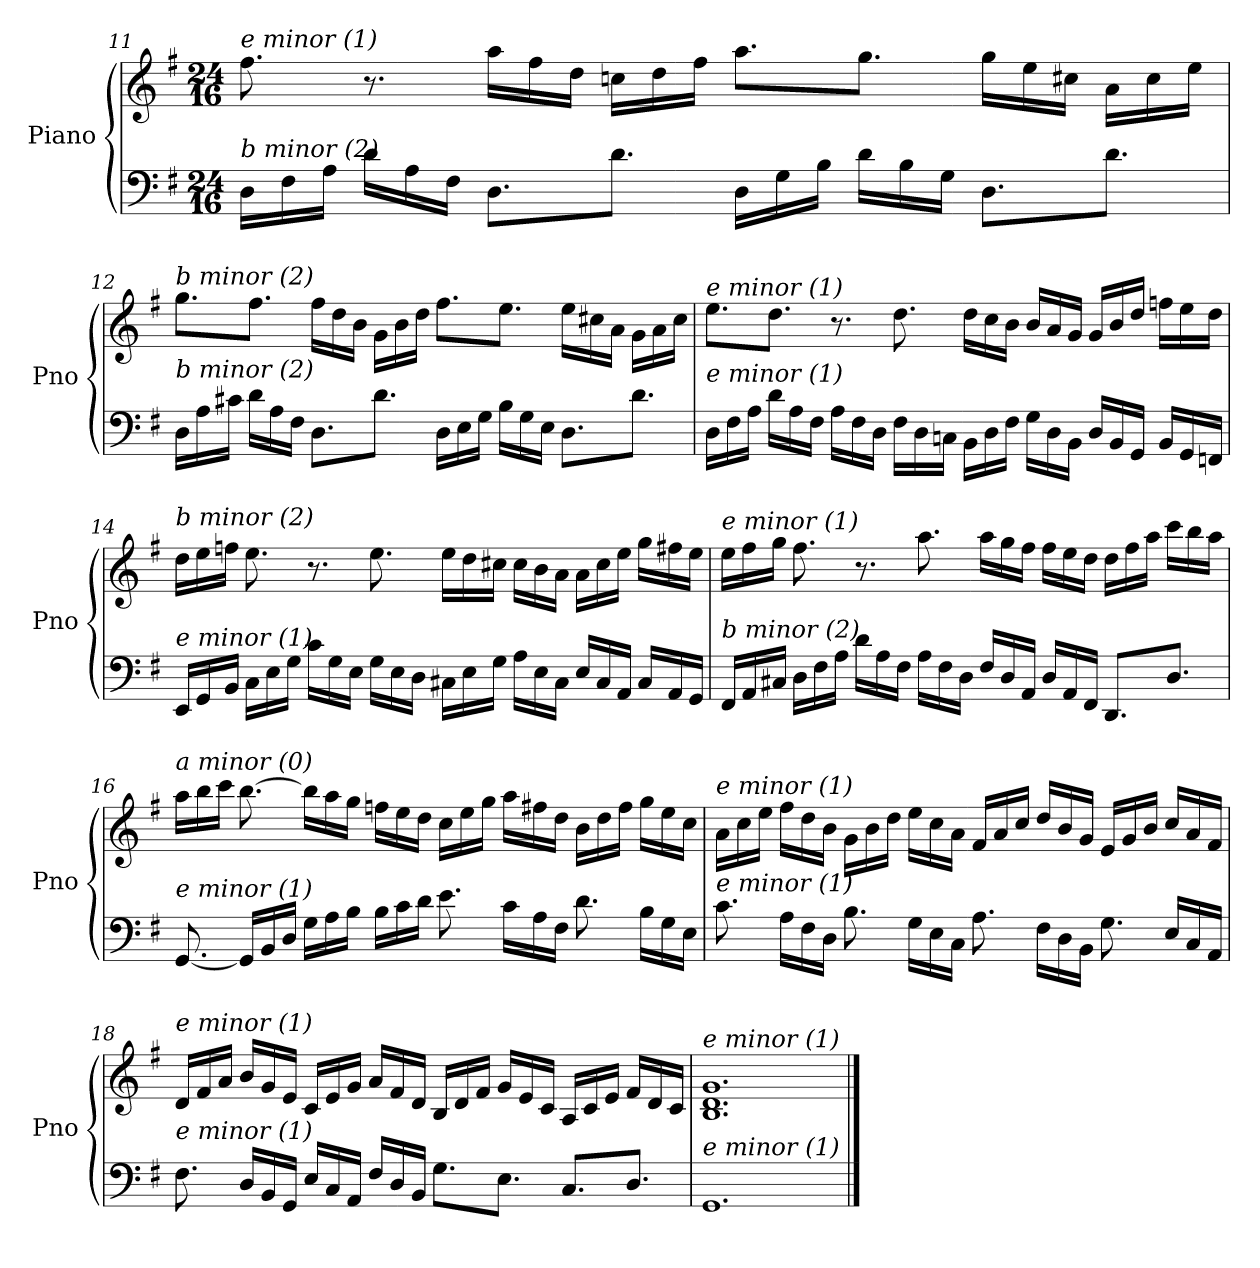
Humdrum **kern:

**kern	**kern
*part1	*part1
*staff2	*staff1
*I"Piano	*
*I'Pno	*
!!LO:PB:g=z
*clefF4	*clefG2
*k[f#]	*k[f#]
*G:	*G:
*M24/16	*M24/16
=11	=11
!	!LO:TX:i:t=e minor (1)
!LO:TX:i:t=b minor (2)	!
16D\LL	8.ff#\
16F#\	.
16A\JJ	.
16d\LL	8.r
16A\	.
16F#\JJ	.
8.D\L	16aa\LL
.	16ff#\
.	16dd\JJ
8.d\J	16ccn\LL
.	16dd\
.	16ff#\JJ
16D\LL	8.aa\L
16G\	.
16B\JJ	.
16d\LL	8.gg\J
16B\	.
16G\JJ	.
8.D\L	16gg\LL
.	16ee\
.	16cc#X\JJ
8.d\J	16a\LL
.	16cc#\
.	16ee\JJ
!!LO:LB:g=z
=12	=12
!	!LO:TX:i:t=b minor (2)
!LO:TX:i:t=b minor (2)	!
16D\LL	8.gg\L
16A\	.
16c#X\JJ	.
16d\LL	8.ff#\J
16A\	.
16F#\JJ	.
8.D\L	16ff#\LL
.	16dd\
.	16b\JJ
8.d\J	16g\LL
.	16b\
.	16dd\JJ
16D\LL	8.ff#\L
16E\	.
16G\JJ	.
16B\LL	8.ee\J
16G\	.
16E\JJ	.
8.D\L	16ee\LL
.	16cc#X\
.	16a\JJ
8.d\J	16g\LL
.	16a\
.	16cc#\JJ
!!LO:LB:g=z
=13	=13
!	!LO:TX:i:t=e minor (1)
!LO:TX:i:t=e minor (1)	!
16D\LL	8.ee\L
16F#\	.
16A\JJ	.
16d\LL	8.dd\J
16A\	.
16F#\JJ	.
16A\LL	8.r
16F#\	.
16D\JJ	.
16F#\LL	8.dd\
16D\	.
16Cn\JJ	.
16BB\LL	16dd\LL
16D\	16cc\
16F#\JJ	16b\JJ
16G\LL	16b/LL
16D\	16a/
16BB\JJ	16g/JJ
16D/LL	16g/LL
16BB/	16b/
16GG/JJ	16dd/JJ
16BB/LL	16ffn\LL
16GG/	16ee\
16FFn/JJ	16dd\JJ
!!LO:LB:g=z
=14	=14
!	!LO:TX:i:t=b minor (2)
!LO:TX:i:t=e minor (1)	!
16EE/LL	16dd\LL
16GG/	16ee\
16BB/JJ	16ffni\JJ
16C\LL	8.ee\
16E\	.
16G\JJ	.
16c\LL	8.r
16G\	.
16E\JJ	.
16G\LL	8.ee\
16E\	.
16D\JJ	.
16C#X\LL	16ee\LL
16E\	16dd\
16G\JJ	16cc#X\JJ
16A\LL	16cc#\LL
16E\	16b\
16C#\JJ	16a\JJ
16E/LL	16a\LL
16C#/	16cc#\
16AA/JJ	16ee\JJ
16C#/LL	16gg\LL
16AA/	16ff#X\
16GG/JJ	16ee\JJ
!!LO:LB:g=z
=15	=15
!	!LO:TX:i:t=e minor (1)
!LO:TX:i:t=b minor (2)	!
16FF#/LL	16ee\LL
16AA/	16ff#\
16C#X/JJ	16gg\JJ
16D\LL	8.ff#\
16F#\	.
16A\JJ	.
16d\LL	8.r
16A\	.
16F#\JJ	.
16A\LL	8.aa\
16F#\	.
16D\JJ	.
16F#/LL	16aa\LL
16D/	16gg\
16AA/JJ	16ff#\JJ
16D/LL	16ff#\LL
16AA/	16ee\
16FF#/JJ	16dd\JJ
8.DD/L	16dd\LL
.	16ff#\
.	16aa\JJ
8.D/J	16ccc\LL
.	16bb\
.	16aa\JJ
!!LO:PB:g=z
=16	=16
!	!LO:TX:i:t=a minor (0)
!LO:TX:i:t=e minor (1)	!
[8.GG/	16aa\LL
.	16bb\
.	16ccc\JJ
16GG/LL]	[8.bb\
16BB/	.
16D/JJ	.
16G\LL	16bb\LL]
16A\	16aa\
16B\JJ	16gg\JJ
16B\LL	16ffn\LL
16c\	16ee\
16d\JJ	16dd\JJ
8.e\	16cc\LL
.	16ee\
.	16gg\JJ
16c\LL	16aa\LL
16A\	16ff#X\
16F#\JJ	16dd\JJ
8.d\	16b\LL
.	16dd\
.	16ff#\JJ
16B\LL	16gg\LL
16G\	16ee\
16E\JJ	16cc\JJ
!!LO:PB:g=z
=17	=17
!	!LO:TX:i:t=e minor (1)
!LO:TX:i:t=e minor (1)	!
8.c\	16a\LL
.	16cc\
.	16ee\JJ
16A\LL	16ff#\LL
16F#\	16dd\
16D\JJ	16b\JJ
8.B\	16g\LL
.	16b\
.	16dd\JJ
16G\LL	16ee\LL
16E\	16cc\
16C\JJ	16a\JJ
8.A\	16f#/LL
.	16a/
.	16cc/JJ
16F#\LL	16dd/LL
16D\	16b/
16BB\JJ	16g/JJ
8.G\	16e/LL
.	16g/
.	16b/JJ
16E/LL	16cc/LL
16C/	16a/
16AA/JJ	16f#/JJ
!!LO:LB:g=z
=18	=18
!	!LO:TX:i:t=e minor (1)
!LO:TX:i:t=e minor (1)	!
8.F#\	16d/LL
.	16f#/
.	16a/JJ
16D/LL	16b/LL
16BB/	16g/
16GG/JJ	16e/JJ
16E/LL	16c/LL
16C/	16e/
16AA/JJ	16g/JJ
16F#/LL	16a/LL
16D/	16f#/
16BB/JJ	16d/JJ
8.G\L	16B/LL
.	16d/
.	16f#/JJ
8.E\J	16g/LL
.	16e/
.	16c/JJ
8.C/L	16A/LL
.	16c/
.	16e/JJ
8.D/J	16f#/LL
.	16d/
.	16c/JJ
=19	=19
!	!LO:TX:i:t=e minor (1)
!LO:TX:i:t=e minor (1)	!
1.GG	1.B 1.d 1.g
==	==
*-	*-
